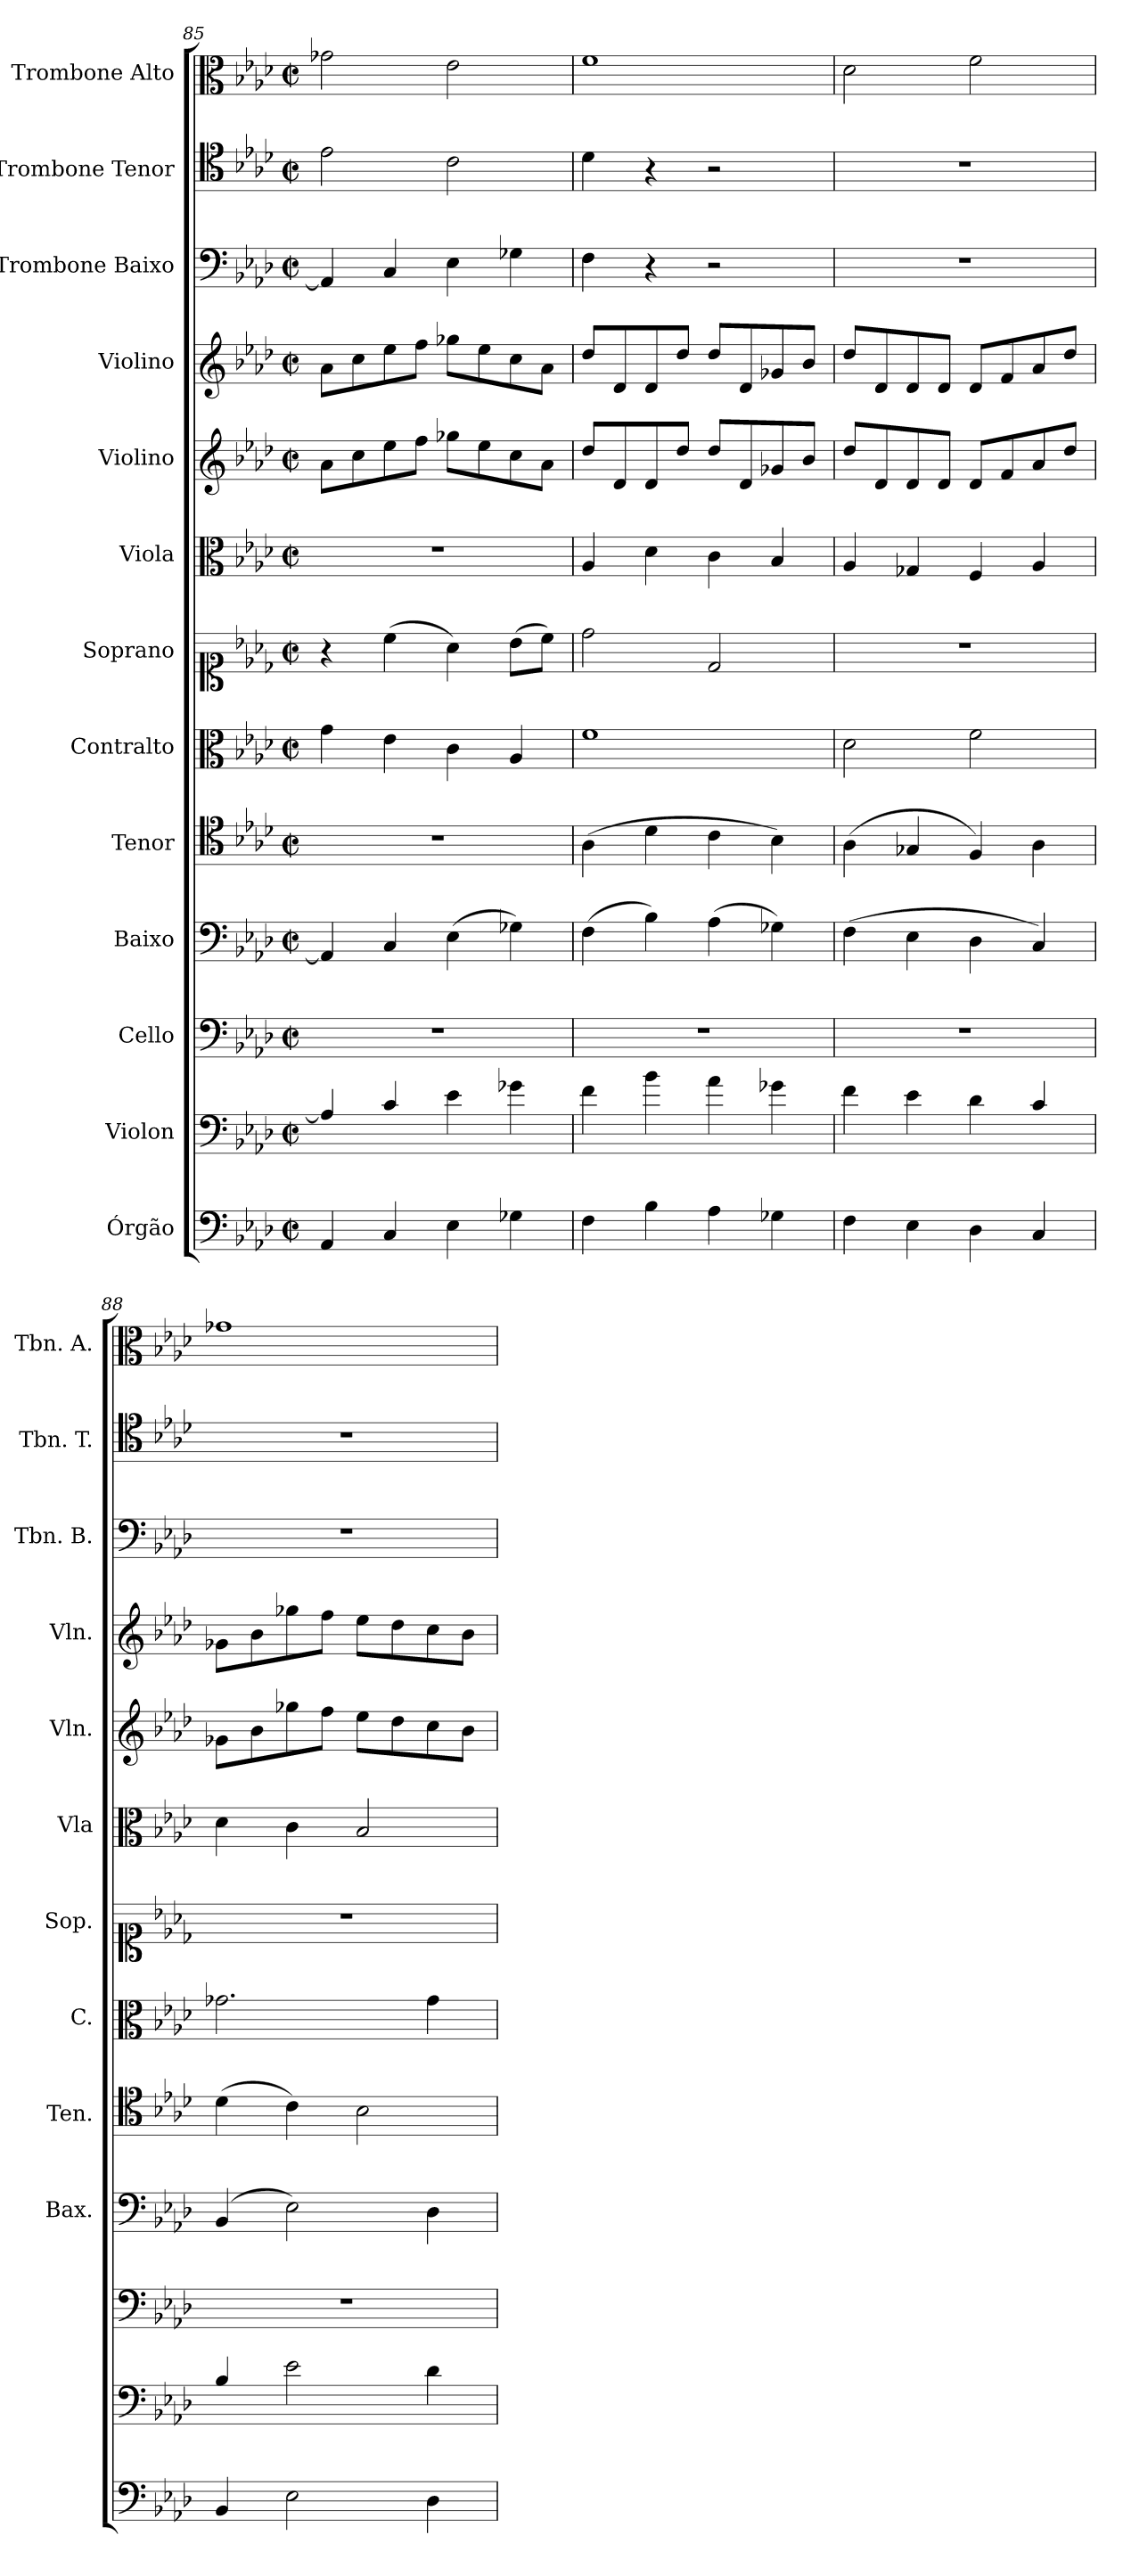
**kern	**kern	**kern	**kern	**kern	**kern	**kern	**kern	**kern	**kern	**kern	**kern	**kern
*part13	*part12	*part11	*part10	*part9	*part8	*part7	*part6	*part5	*part4	*part3	*part2	*part1
*staff13	*staff12	*staff11	*staff10	*staff9	*staff8	*staff7	*staff6	*staff5	*staff4	*staff3	*staff2	*staff1
*I"Órgão	*I"Violon	*I"Cello	*I"Baixo	*I"Tenor	*I"Contralto	*I"Soprano	*I"Viola	*I"Violino	*I"Violino	*I"Trombone Baixo	*I"Trombone Tenor	*I"Trombone Alto
*	*	*	*I'Bax.	*I'Ten.	*I'C.	*I'Sop.	*I'Vla	*I'Vln.	*I'Vln.	*I'Tbn. B.	*I'Tbn. T.	*I'Tbn. A.
!!LO:PB:g=z
*clefF4	*clefF4	*clefF4	*clefF4	*clefC4	*clefC3	*clefC1	*clefC3	*clefG2	*clefG2	*clefF4	*clefC4	*clefC3
*	*ITrd7c12	*	*	*	*	*	*	*	*	*	*	*
*k[b-e-a-d-]	*k[b-e-a-d-]	*k[b-e-a-d-]	*k[b-e-a-d-]	*k[b-e-a-d-]	*k[b-e-a-d-]	*k[b-e-a-d-]	*k[b-e-a-d-]	*k[b-e-a-d-]	*k[b-e-a-d-]	*k[b-e-a-d-]	*k[b-e-a-d-]	*k[b-e-a-d-]
*M2/2	*M2/2	*M2/2	*M2/2	*M2/2	*M2/2	*M2/2	*M2/2	*M2/2	*M2/2	*M2/2	*M2/2	*M2/2
*met(c|)	*met(c|)	*met(c|)	*met(c|)	*met(c|)	*met(c|)	*met(c|)	*met(c|)	*met(c|)	*met(c|)	*met(c|)	*met(c|)	*met(c|)
=85	=85	=85	=85	=85	=85	=85	=85	=85	=85	=85	=85	=85
4AA-/	4AA-/]	1r	4AA-/]	1r	4g\	4r	1r	8a-\L	8a-\L	4AA-/]	2e-\	2g-X\
.	.	.	.	.	.	.	.	8cc\	8cc\	.	.	.
4C/	4C/	.	4C/	.	4e-\	(>4cc\	.	8ee-\	8ee-\	4C/	.	.
.	.	.	.	.	.	.	.	8ff\J	8ff\J	.	.	.
4E-\	4E-\	.	(>4E-\	.	4c\	4a-\)	.	8gg-X\L	8gg-X\L	4E-\	2c\	2e-\
.	.	.	.	.	.	.	.	8ee-\	8ee-\	.	.	.
4G-X\	4G-X\	.	4G-X\)	.	4A-/	(>8b-\L	.	8cc\	8cc\	4G-X\	.	.
.	.	.	.	.	.	8cc\J)	.	8a-\J	8a-\J	.	.	.
=86	=86	=86	=86	=86	=86	=86	=86	=86	=86	=86	=86	=86
4F\	4F\	1r	(>4F\	(>4A-\	1f	2dd-\	4A-/	8dd-/L	8dd-/L	4F\	4d-\	1f
.	.	.	.	.	.	.	.	8d-/	8d-/	.	.	.
4B-\	4B-\	.	4B-\)	4d-\	.	.	4d-\	8d-/	8d-/	4r	4r	.
.	.	.	.	.	.	.	.	8dd-/J	8dd-/J	.	.	.
4A-\	4A-\	.	(>4A-\	4c\	.	2d-/	4c\	8dd-/L	8dd-/L	2r	2r	.
.	.	.	.	.	.	.	.	8d-/	8d-/	.	.	.
4G-X\	4G-X\	.	4G-X\)	4B-\)	.	.	4B-/	8g-X/	8g-X/	.	.	.
.	.	.	.	.	.	.	.	8b-/J	8b-/J	.	.	.
=87	=87	=87	=87	=87	=87	=87	=87	=87	=87	=87	=87	=87
4F\	4F\	1r	(>4F\	(>4A-\	2d-\	1r	4A-/	8dd-/L	8dd-/L	1r	1r	2d-\
.	.	.	.	.	.	.	.	8d-/	8d-/	.	.	.
4E-\	4E-\	.	4E-\	4G-X/	.	.	4G-X/	8d-/	8d-/	.	.	.
.	.	.	.	.	.	.	.	8d-/J	8d-/J	.	.	.
4D-\	4D-\	.	4D-\	4F/)	2f\	.	4F/	8d-/L	8d-/L	.	.	2f\
.	.	.	.	.	.	.	.	8f/	8f/	.	.	.
4C/	4C/	.	4C/)	4A-\	.	.	4A-/	8a-/	8a-/	.	.	.
.	.	.	.	.	.	.	.	8dd-/J	8dd-/J	.	.	.
=88	=88	=88	=88	=88	=88	=88	=88	=88	=88	=88	=88	=88
4BB-/	4BB-/	1r	(>4BB-/	(>4d-\	2.g-X\	1r	4d-\	8g-X\L	8g-X\L	1r	1r	1g-X
.	.	.	.	.	.	.	.	8b-\	8b-\	.	.	.
2E-\	2E-\	.	2E-\)	4c\)	.	.	4c\	8gg-X\	8gg-X\	.	.	.
.	.	.	.	.	.	.	.	8ff\J	8ff\J	.	.	.
.	.	.	.	2B-\	.	.	2B-/	8ee-\L	8ee-\L	.	.	.
.	.	.	.	.	.	.	.	8dd-\	8dd-\	.	.	.
4D-\	4D-\	.	4D-\	.	4g-\	.	.	8cc\	8cc\	.	.	.
.	.	.	.	.	.	.	.	8b-\J	8b-\J	.	.	.
=	=	=	=	=	=	=	=	=	=	=	=	=
*-	*-	*-	*-	*-	*-	*-	*-	*-	*-	*-	*-	*-
